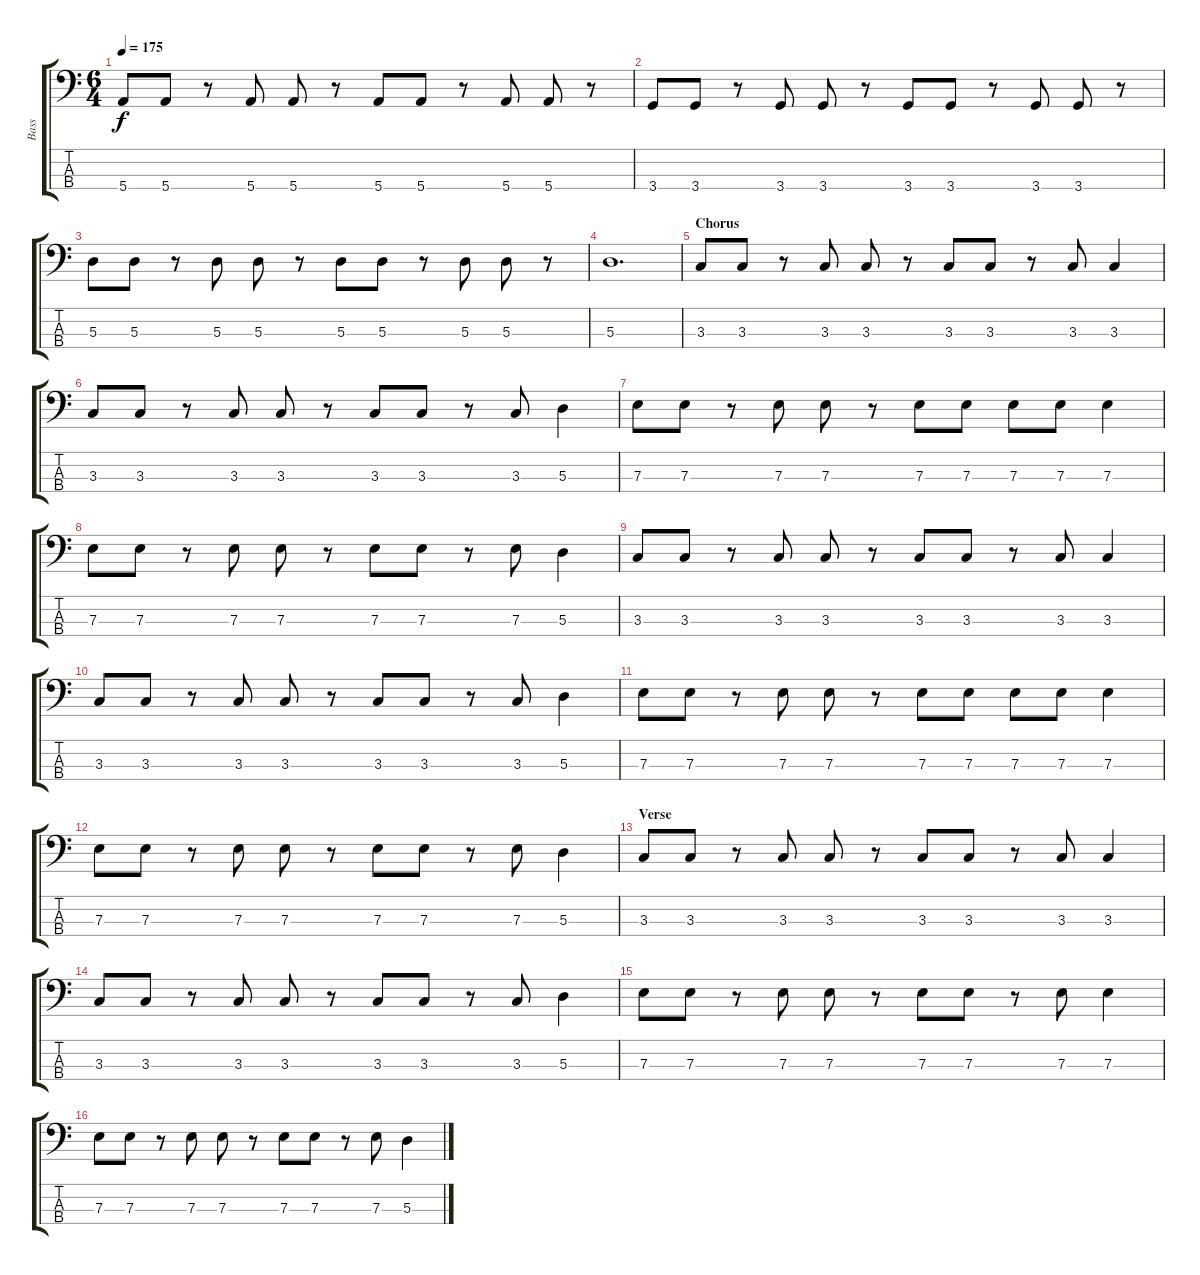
\track ("Bass" "Bass") {mute instrument acousticbass}
\staff {score tabs}
\tuning (G2 D2 A1 E1) {hide}
\ts (6 4)
\tempo 175
\clef f4
\ks c
5.4.8{dy f} 5.4.8 r.8 5.4.8 5.4.8 r.8 5.4.8 5.4.8 r.8 5.4.8 5.4.8 r.8 |
3.4.8 3.4.8 r.8 3.4.8 3.4.8 r.8 3.4.8 3.4.8 r.8 3.4.8 3.4.8 r.8 |
5.3.8 5.3.8 r.8 5.3.8 5.3.8 r.8 5.3.8 5.3.8 r.8 5.3.8 5.3.8 r.8 |
5.3.1{d} |
\section ("" "Chorus")
3.3.8 3.3.8 r.8 3.3.8 3.3.8 r.8 3.3.8 3.3.8 r.8 3.3.8 3.3.4 |
3.3.8 3.3.8 r.8 3.3.8 3.3.8 r.8 3.3.8 3.3.8 r.8 3.3.8 5.3.4 |
7.3.8 7.3.8 r.8 7.3.8 7.3.8 r.8 7.3.8 7.3.8 7.3.8 7.3.8 7.3.4 |
7.3.8 7.3.8 r.8 7.3.8 7.3.8 r.8 7.3.8 7.3.8 r.8 7.3.8 5.3.4 |
3.3.8 3.3.8 r.8 3.3.8 3.3.8 r.8 3.3.8 3.3.8 r.8 3.3.8 3.3.4 |
3.3.8 3.3.8 r.8 3.3.8 3.3.8 r.8 3.3.8 3.3.8 r.8 3.3.8 5.3.4 |
7.3.8 7.3.8 r.8 7.3.8 7.3.8 r.8 7.3.8 7.3.8 7.3.8 7.3.8 7.3.4 |
7.3.8 7.3.8 r.8 7.3.8 7.3.8 r.8 7.3.8 7.3.8 r.8 7.3.8 5.3.4 |
\section ("" "Verse")
3.3.8 3.3.8 r.8 3.3.8 3.3.8 r.8 3.3.8 3.3.8 r.8 3.3.8 3.3.4 |
3.3.8 3.3.8 r.8 3.3.8 3.3.8 r.8 3.3.8 3.3.8 r.8 3.3.8 5.3.4 |
7.3.8 7.3.8 r.8 7.3.8 7.3.8 r.8 7.3.8 7.3.8 r.8 7.3.8 7.3.4 |
7.3.8 7.3.8 r.8 7.3.8 7.3.8 r.8 7.3.8 7.3.8 r.8 7.3.8 5.3.4
